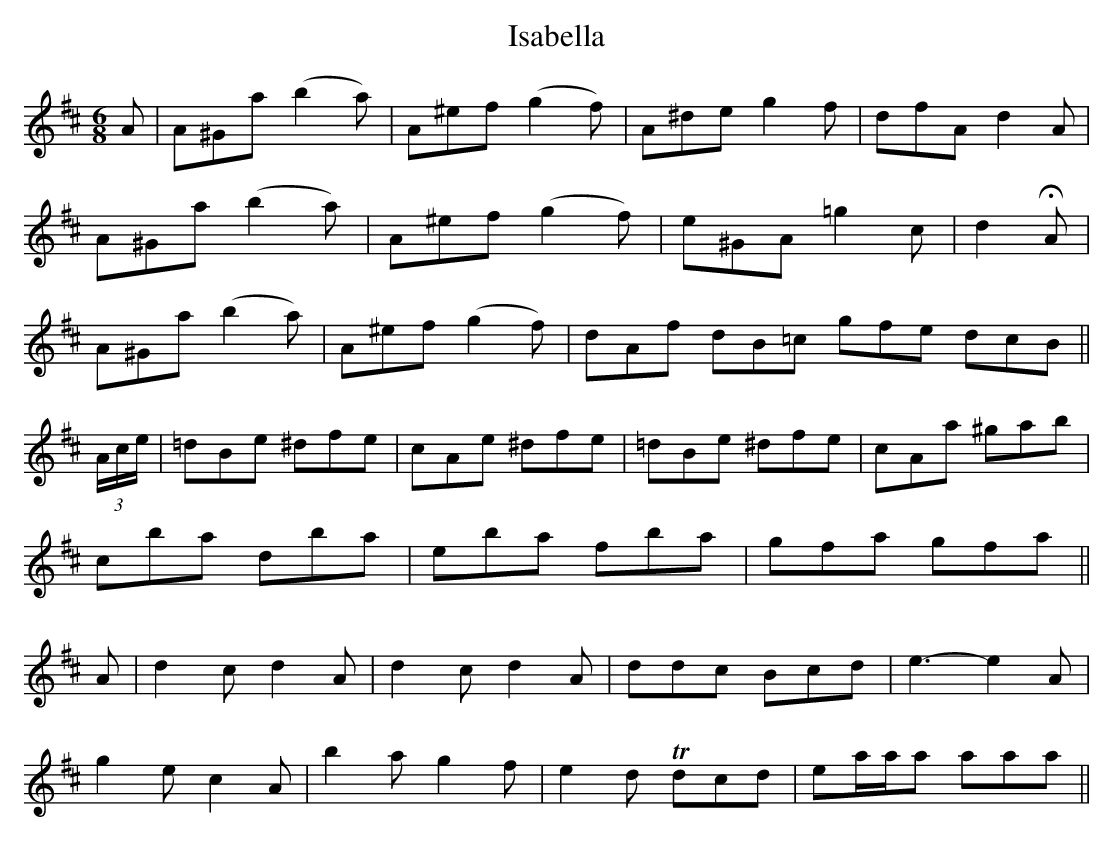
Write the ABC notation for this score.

X:1
T:Isabella
M:6/8
L:1/8
K:D
A|A^Ga (b2a)|A^ef (g2f)|A^de g2-f|dfA d2A|
A^Ga (b2a)|A^ef (g2f)|e^GA =g2c|d2!fermata!A|
A^Ga (b2a)|A^ef (g2f)|dAf dB=c gfe dcB||
(3A/c/e/|=dBe ^dfe|cAe ^dfe|=dBe ^dfe|cAa ^gab|
cba dba|eba fba|gfa gfa||
A|d2c d2A|d2c d2A|ddc Bcd|e3-e2A|
g2e c2A|b2a g2f|e2d Tdcd|ea/a/a aaa||
